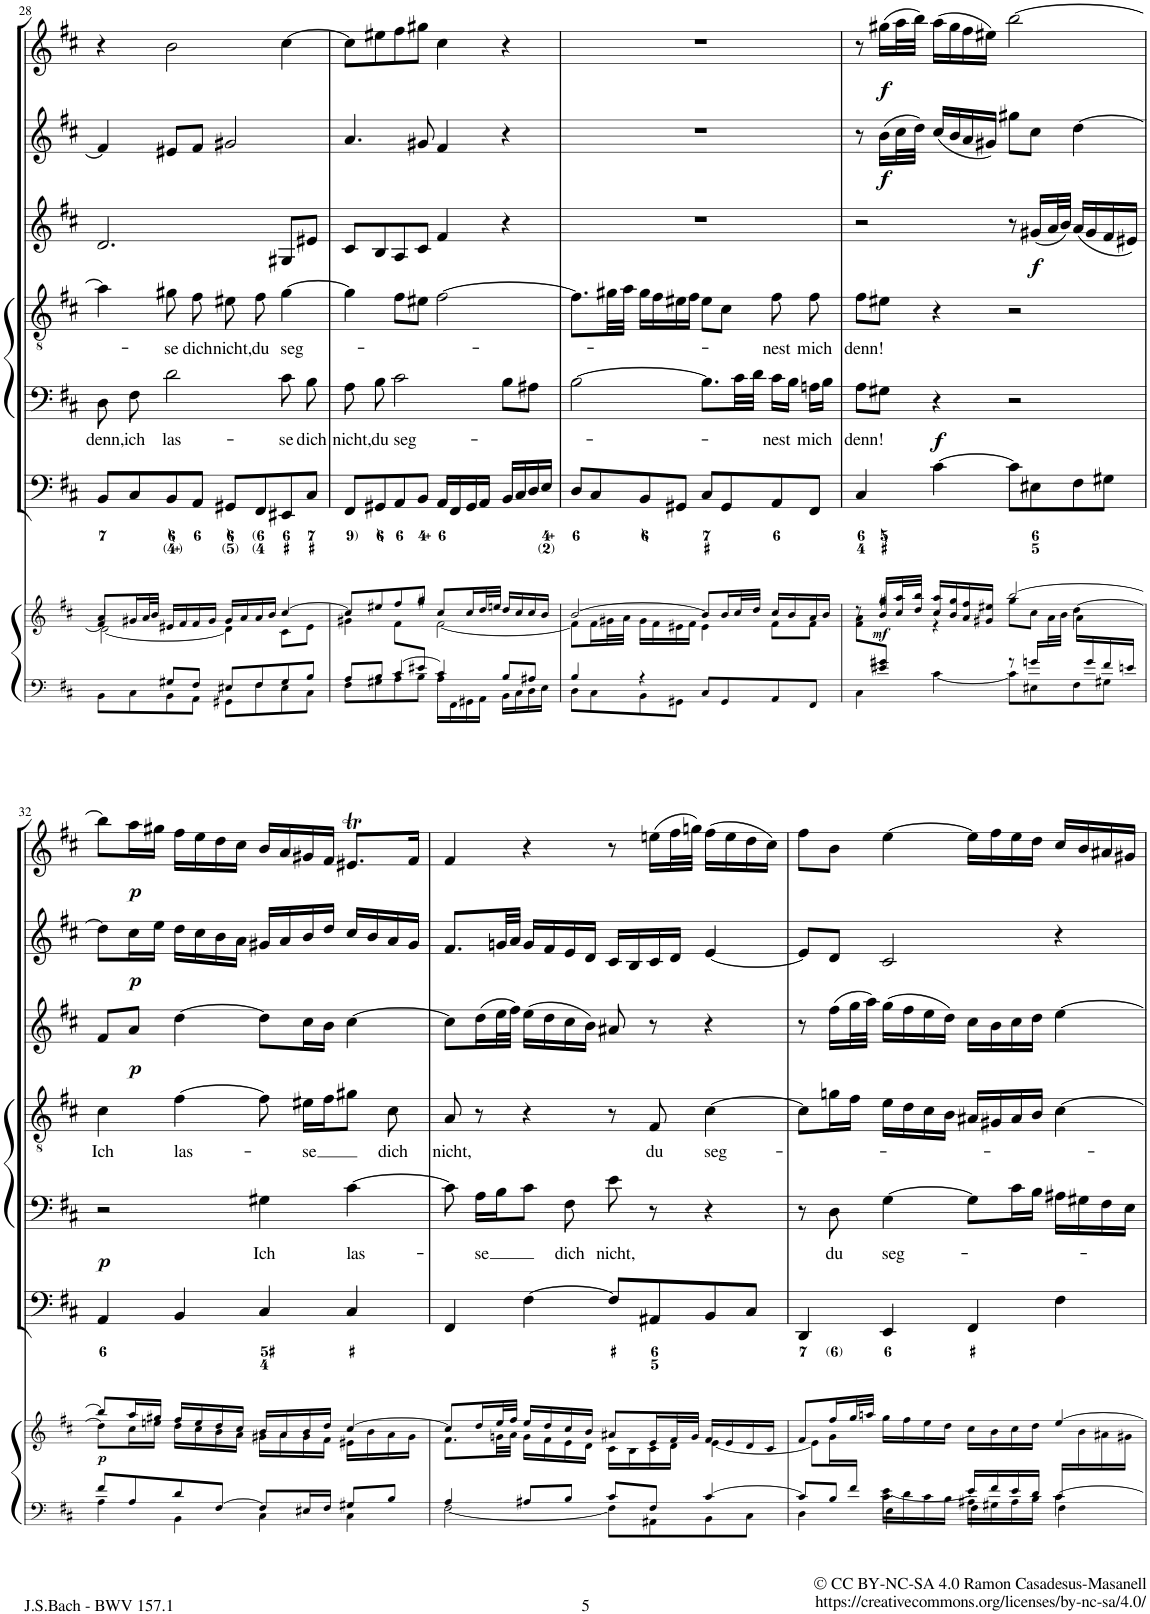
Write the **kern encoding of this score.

**kern	**kern	**dynam	**kern	**dynam	**kern	**text	**kern	**text	**kern	**dynam	**kern	**dynam	**kern	**dynam
*part7	*part7	*part7	*part6	*part6	*part5	*part5	*part4	*part4	*part3	*part3	*part2	*part2	*part1	*part1
*staff8	*staff7	*staff7/8	*staff6	*staff6	*staff5	*staff5	*staff4	*staff4	*staff3	*staff3	*staff2	*staff2	*staff1	*staff1
*I"Piano reduction	*	*	*I"Continuo	*	*I"Basso	*	*I"Tenore	*	*I"Violino (Solo)	*	*I"Oboe	*	*I"Flauto Traverso	*
*I'Pno	*	*	*	*	*	*	*	*	*I'Vln	*	*I'Ob	*	*I'Fl	*
!!LO:PB:g=z
*clefF4	*clefG2	*	*clefF4	*	*clefF4	*	*clefGv2	*	*clefG2	*	*clefG2	*	*clefG2	*
*k[f#c#]	*k[f#c#]	*	*k[f#c#]	*	*k[f#c#]	*	*k[f#c#]	*	*k[f#c#]	*	*k[f#c#]	*	*k[f#c#]	*
*M4/4	*M4/4	*	*M4/4	*	*M4/4	*	*M4/4	*	*M4/4	*	*M4/4	*	*M4/4	*
*met(c)	*met(c)	*	*met(c)	*	*met(c)	*	*met(c)	*	*met(c)	*	*met(c)	*	*met(c)	*
=28	=28	=28	=28	=28	=28	=28	=28	=28	=28	=28	=28	=28	=28	=28
*^	*^	*	*	*	*	*	*	*	*	*	*	*	*	*
*	*	*	*^	*	*	*	*	*	*	*	*	*	*	*	*	*
!	!	!	!	!	!	!	!	!	!LO:LY:b	!	!	!	!	!	!	!	!
4ryy	8BB\L	8a/L	[2d\	4f#/]	.	8BB/L	.	8D\	denn,	4a\]	.	2.d/	.	4f#/]	.	4r	.
!	!	!	!	!	!	!	!	!	!LO:LY:b	!	!	!	!	!	!	!	!
.	8C#\	16g#X/L	.	.	.	8C#/	.	8F#\	ich	.	.	.	.	.	.	.	.
.	.	32a/L	.	.	.	.	.	.	.	.	.	.	.	.	.	.	.
.	.	32b/JJJ	.	.	.	.	.	.	.	.	.	.	.	.	.	.	.
!	!	!	!	!	!	!	!	!	!LO:LY:b	!	!LO:LY:b	!	!	!	!	!	!
8G#X/L	8BB\	16e#X/LL	.	2.ryy	.	8BB/	.	2d\	las-	8g#X\	-se	.	.	8e#X/L	.	2b\	.
.	.	16f#/	.	.	.	.	.	.	.	.	.	.	.	.	.	.	.
!	!	!	!	!	!	!	!	!	!	!	!LO:LY:b	!	!	!	!	!	!
8F#/J	8AA\J	16f#/	.	.	.	8AA/J	.	.	.	8f#\	dich	.	.	8f#/J	.	.	.
.	.	16g#/JJ	.	.	.	.	.	.	.	.	.	.	.	.	.	.	.
!	!	!	!	!	!	!	!	!	!	!	!LO:LY:b	!	!	!	!	!	!
8E#X/L	8GG#X\L	16g#/LL	4d\]	.	.	8GG#X/L	.	.	.	8e#X\	nicht,	.	.	2g#X/	.	.	.
.	.	16a/	.	.	.	.	.	.	.	.	.	.	.	.	.	.	.
!	!	!	!	!	!	!	!	!	!	!	!LO:LY:b	!	!	!	!	!	!
8F#/	8F#\	16a/	.	.	.	8FF#/	.	.	.	8f#\	du	.	.	.	.	.	.
.	.	16b/JJ	.	.	.	.	.	.	.	.	.	.	.	.	.	.	.
!	!	!	!	!	!	!	!	!	!LO:LY:b	!	!LO:LY:b	!	!	!	!	!	!
8G#/	8E#\	[4cc#/	8c#\L	.	.	8EE#X/	.	8c#\	-se	[4g#\	seg-	8G#X/L	.	.	.	[4cc#\	.
!	!	!	!	!	!	!	!	!	!LO:LY:b	!	!	!	!	!	!	!	!
8B/J	8C#\J	.	8e#\J	.	.	8C#/J	.	8B\	dich	.	.	8e#X/J	.	.	.	.	.
*	*	*	*v	*v	*	*	*	*	*	*	*	*	*	*	*	*	*
=29	=29	=29	=29	=29	=29	=29	=29	=29	=29	=29	=29	=29	=29	=29	=29	=29
*	*^	*	*	*	*	*	*	*	*	*	*	*	*	*	*	*
!	!	!	!	!	!	!	!	!	!LO:LY:b	!	!	!	!	!	!	!	!
4.ryy	8A/L	8F#\L	8cc#/L]	4g#X\	.	8FF#/L	.	8A\	nicht,	4g#\]	.	8c#/L	.	4.a/	.	8cc#\L]	.
!	!	!	!	!	!	!	!	!	!LO:LY:b	!	!	!	!	!	!	!	!
.	8B/J	8G#X\	8ee#X/	.	.	8GG#X/	.	8B\	du	.	.	8B/	.	.	.	8ee#X\	.
!	!	!	!	!	!	!	!	!	!LO:LY:b	!	!	!	!	!	!	!	!
.	[4c#/	8A\	8ff#/	8f#\L	.	8AA/	.	2c#\	seg-	8f#\L	.	8A/	.	.	.	8ff#\	.
8e#X/J	.	8B\J	8gg#X/J	8ryy	.	8BB/J	.	.	.	8e#X\J	.	8c#/J	.	8g#X/	.	8gg#X\J	.
2ryy	4c#/]	16A\LL	8cc#/L	[2f#\	.	16AA/LL	.	.	.	[2f#\	.	4f#/	.	4f#/	.	4cc#\	.
.	.	16FF#\	.	.	.	16FF#/	.	.	.	.	.	.	.	.	.	.	.
.	.	16GG#X\	16cc#/L	.	.	16GG#/	.	.	.	.	.	.	.	.	.	.	.
.	.	16AA\JJ	32dd/L	.	.	16AA/JJ	.	.	.	.	.	.	.	.	.	.	.
.	.	.	32een/JJJ	.	.	.	.	.	.	.	.	.	.	.	.	.	.
.	8B/L	16BB\LL	16dd/LL	.	.	16BB/LL	.	8B\L	.	.	.	4r	.	4r	.	4r	.
.	.	16C#\	16cc#/	.	.	16C#/	.	.	.	.	.	.	.	.	.	.	.
.	8A#X/J	16D\	16cc#/	.	.	16D/	.	8A#X\J	.	.	.	.	.	.	.	.	.
.	.	16E\JJ	16b/JJ	.	.	16E/JJ	.	.	.	.	.	.	.	.	.	.	.
*	*v	*v	*	*	*	*	*	*	*	*	*	*	*	*	*	*	*
=30	=30	=30	=30	=30	=30	=30	=30	=30	=30	=30	=30	=30	=30	=30	=30	=30
4B/	8D\L	[2b/	8f#\L]	.	8D/L	.	[2B\	.	8.f#\L]	.	1r	.	1r	.	1r	.
.	8C#\	.	16f#\L	.	8C#/	.	.	.	.	.	.	.	.	.	.	.
.	.	.	32g#X\L	.	.	.	.	.	32g#X\LL	.	.	.	.	.	.	.
.	.	.	32a\JJJ	.	.	.	.	.	32a\JJJ	.	.	.	.	.	.	.
4r	8BB\	.	16g#\LL	.	8BB/	.	.	.	16g#\LL	.	.	.	.	.	.	.
.	.	.	16f#\	.	.	.	.	.	16f#\	.	.	.	.	.	.	.
.	8GG#X\J	.	16e#X\	.	8GG#X/J	.	.	.	16e#X\	.	.	.	.	.	.	.
.	.	.	16f#\JJ	.	.	.	.	.	16f#\JJ	.	.	.	.	.	.	.
8C#/L	2ryy	8b/L]	4e#\	.	8C#/L	.	8.B\L]	.	8e#\L	.	.	.	.	.	.	.
8GG#/	.	16b/L	.	.	8GG#/	.	.	.	8c#\J	.	.	.	.	.	.	.
.	.	32cc#/L	.	.	.	.	32c#\LL	.	.	.	.	.	.	.	.	.
.	.	32dd/JJJ	.	.	.	.	32d\JJJ	.	.	.	.	.	.	.	.	.
!	!	!	!	!	!	!	!	!LO:LY:b	!	!LO:LY:b	!	!	!	!	!	!
8AA/	.	16cc#/LL	8f#\L	.	8AA/	.	16c#\LL	-nest	8f#\	-nest	.	.	.	.	.	.
.	.	16b/	.	.	.	.	16B\JJ	.	.	.	.	.	.	.	.	.
!	!	!	!	!	!	!	!	!LO:LY:b	!	!LO:LY:b	!	!	!	!	!	!
8FF#/J	.	16a/	8f#\J	.	8FF#/J	.	16An\LL	mich	8f#\	mich	.	.	.	.	.	.
.	.	16b/JJ	.	.	.	.	16B\JJ	.	.	.	.	.	.	.	.	.
=31	=31	=31	=31	=31	=31	=31	=31	=31	=31	=31	=31	=31	=31	=31	=31	=31
*	*^	*	*^	*	*	*	*	*	*	*	*	*	*	*	*	*
!	!	!	!	!	!	!	!	!	!	!LO:LY:b	!	!LO:LY:b	!	!	!	!	!	!
8ryy	2ryy	4C#\	8r	8f#\ 8a\L	8.ryy	.	4C#/	.	8A\L	denn!	8f#\L	denn!	2r	.	8r	.	8r	.
!	!	!	!	!	!	!LO:DY:b	!	!	!	!	!	!	!	!	!	!LO:DY:b	!	!LO:DY:b
8e#X/ 8g#X/J	.	.	16b/ 16gg#X/LL	8ryy	.	mf	.	.	8G#X\J	.	8e#X\J	.	.	.	(16b\LL	f	(16gg#X\LL	f
*	*	*	*	*v	*v	*	*	*	*	*	*	*	*	*	*	*	*	*
.	.	.	32cc#/ 32aa/L	.	.	.	.	.	.	.	.	.	.	32cc#\L	.	32aa\L	.
.	.	.	32dd/ 32bb/JJJ	.	.	.	.	.	.	.	.	.	.	32dd\JJJ)	.	32bb\JJJ)	.
!	!	!	!	!	!	!	!LO:DY:a	!	!	!	!	!	!	!	!	!	!
2.ryy	.	[4c#\	16cc#/ 16aa/LL	4r	.	[4c#\	f	4r	.	4r	.	.	.	(16cc#/LL	.	(16aa\LL	.
.	.	.	16b/ 16gg#/	.	.	.	.	.	.	.	.	.	.	16b/	.	16gg#\	.
.	.	.	16a/ 16ff#/	.	.	.	.	.	.	.	.	.	.	16a/	.	16ff#\	.
.	.	.	16g#X/ 16ee#X/JJ	.	.	.	.	.	.	.	.	.	.	16g#X/JJ)	.	16ee#X\JJ)	.
.	8r	8c#\L]	[2bb/	8gg#\L	.	8c#\L]	.	2r	.	2r	.	8r	.	8gg#X\L	.	[2bb\	.
!	!	!	!	!	!	!	!	!	!	!	!	!	!LO:DY:b	!	!	!	!
.	16gn/LL	8E#X\	.	8cc#\J	.	8E#X\	.	.	.	.	.	(16g#X/LL	f	8cc#\J	.	.	.
*	*	*	*	*^	*	*	*	*	*	*	*	*	*	*	*	*	*
.	8ryy	.	.	.	32a\L	.	.	.	.	.	.	.	32a/L	.	.	.	.	.
.	.	.	.	.	32b\JJJ	.	.	.	.	.	.	.	32b/JJJ)	.	.	.	.	.
.	.	8F#\	.	[>4dd\	16a\LL	.	8F#\	.	.	.	.	.	(16a/LL	.	[4dd\	.	.	.
.	16g/	.	.	.	8.ryy	.	.	.	.	.	.	.	16g#/	.	.	.	.	.
.	16f#/	8G#X\J	.	.	.	.	8G#X\J	.	.	.	.	.	16f#/	.	.	.	.	.
.	16en/JJ	.	.	.	.	.	.	.	.	.	.	.	16e#X/JJ)	.	.	.	.	.
*	*v	*v	*	*	*	*	*	*	*	*	*	*	*	*	*	*	*	*
*	*	*	*v	*v	*	*	*	*	*	*	*	*	*	*	*	*	*
!!LO:LB:g=z
=32	=32	=32	=32	=32	=32	=32	=32	=32	=32	=32	=32	=32	=32	=32	=32	=32
!	!	!	!	!LO:DY:b	!	!LO:DY:a	!	!	!	!LO:LY:b	!	!	!	!	!	!
8f#/L	4A\	8bb/L]	8dd\L]	p	4AA/	p	2r	.	4c#\	Ich	8f#/L	.	8dd\L]	.	8bb\L]	.
!	!	!	!	!	!	!	!	!	!	!	!	!LO:DY:b	!	!LO:DY:b	!	!LO:DY:b
8A/	.	16aa/L	16cc#\L	.	.	.	.	.	.	.	8a/J	p	16cc#\L	p	16aa\L	p
.	.	16gg#X/JJ	16een\JJ	.	.	.	.	.	.	.	.	.	16ee\JJ	.	16gg#X\JJ	.
!	!	!	!	!	!	!	!	!	!	!LO:LY:b	!	!	!	!	!	!
8d/	4BB\	16ff#/LL	16dd\LL	.	4BB/	.	.	.	[4f#\	las-	[4dd\	.	16dd\LL	.	16ff#\LL	.
.	.	16ee/	16cc#\	.	.	.	.	.	.	.	.	.	16cc#\	.	16ee\	.
[8F#/J	.	16dd/	16b\	.	.	.	.	.	.	.	.	.	16b\	.	16dd\	.
.	.	16cc#/JJ	16a\JJ	.	.	.	.	.	.	.	.	.	16a\JJ	.	16cc#\JJ	.
!	!	!	!	!	!	!	!	!LO:LY:b	!	!	!	!	!	!	!	!
8F#/L]	4C#\	16b/LL	16g#X\LL	.	4C#/	.	4G#X\	Ich	8f#\]	.	8dd\L]	.	16g#X/LL	.	16b/LL	.
.	.	16a/	16a\	.	.	.	.	.	.	.	.	.	16a/	.	16a/	.
!	!	!	!	!	!	!	!	!	!	!LO:LY:b	!	!	!	!	!	!
16E#X/L	.	16b/	16g#\	.	.	.	.	.	16e#X\LL	-se	16cc#\L	.	16b/	.	16g#X/	.
16F#/JJ	.	16dd/JJ	16f#\JJ	.	.	.	.	.	16f#\J	.	16b\JJ	.	16dd/JJ	.	16f#/JJ	.
!	!	!	!	!	!	!	!	!LO:LY:b	!	!	!	!	!	!	!	!
8G#X/L	4C#\	[4cc#/	16e#X\LL	.	4C#/	.	[4c#\	las-	8g#X\J	.	[4cc#\	.	16cc#/LL	.	8.e#Xt/L	.
.	.	.	16b\	.	.	.	.	.	.	.	.	.	16b/	.	.	.
!	!	!	!	!	!	!	!	!	!	!LO:LY:b	!	!	!	!	!	!
8B/J	.	.	16a\	.	.	.	.	.	8c#\	dich	.	.	16a/	.	.	.
.	.	.	16g#\JJ	.	.	.	.	.	.	.	.	.	16g#/JJ	.	16f#/Jk	.
=33	=33	=33	=33	=33	=33	=33	=33	=33	=33	=33	=33	=33	=33	=33	=33	=33
!	!	!	!	!	!	!	!	!	!	!LO:LY:b	!	!	!	!	!	!
4A/	[2F#\	8cc#/L]	8.f#\L	.	4FF#/	.	8c#\]	.	8A/	nicht,	8cc#\L]	.	8.f#/L	.	4f#/	.
!	!	!	!	!	!	!	!	!LO:LY:b	!	!	!	!	!	!	!	!
.	.	16dd/L	.	.	.	.	16A\LL	-se	8r	.	(16dd\L	.	.	.	.	.
.	.	32ee/L	32gn\LL	.	.	.	16B\J	.	.	.	32ee\L	.	32gn/LL	.	.	.
.	.	32ff#/JJJ	32a\JJJ	.	.	.	.	.	.	.	32ff#\JJJ)	.	32a/JJJ	.	.	.
8A#X/L	.	16ee/LL	16g\LL	.	[4F#\	.	8c#\J	.	4r	.	(16ee\LL	.	16g/LL	.	4r	.
.	.	16dd/	16f#\	.	.	.	.	.	.	.	16dd\	.	16f#/	.	.	.
!	!	!	!	!	!	!	!	!LO:LY:b	!	!	!	!	!	!	!	!
8B/J	.	16cc#/	16e\	.	.	.	8F#\	dich	.	.	16cc#\	.	16e/	.	.	.
.	.	16b/JJ	16d\JJ	.	.	.	.	.	.	.	16b\JJ)	.	16d/JJ	.	.	.
!	!	!	!	!	!	!	!	!LO:LY:b	!	!	!	!	!	!	!	!
8c#/L	8F#\L]	8a#X/L	16c#\LL	.	8F#/L]	.	8e\	nicht,	8r	.	8a#X/	.	16c#/LL	.	8r	.
.	.	.	16B\	.	.	.	.	.	.	.	.	.	16B/	.	.	.
!	!	!	!	!	!	!	!	!	!	!LO:LY:b	!	!	!	!	!	!
8F#/J	8AA#X\	16e/L	16c#\	.	8AA#X/	.	8r	.	8F#/	du	8r	.	16c#/	.	(16een\LL	.
.	.	32f#/L	16d\JJ	.	.	.	.	.	.	.	.	.	16d/JJ	.	32ff#\L	.
.	.	32g/JJJ	.	.	.	.	.	.	.	.	.	.	.	.	32ggn\JJJ)	.
!	!	!	!	!	!	!	!	!	!	!LO:LY:b	!	!	!	!	!	!
[4c#/	8BB\	16f#/LL	[4e\	.	8BB/	.	4r	.	[4c#\	seg-	4r	.	[4e/	.	(16ff#\LL	.
.	.	16e/	.	.	.	.	.	.	.	.	.	.	.	.	16ee\	.
.	8C#\J	16d/	.	.	8C#/J	.	.	.	.	.	.	.	.	.	16dd\	.
.	.	16c#/JJ	.	.	.	.	.	.	.	.	.	.	.	.	16cc#\JJ)	.
=34	=34	=34	=34	=34	=34	=34	=34	=34	=34	=34	=34	=34	=34	=34	=34	=34
*	*^	*	*	*	*	*	*	*	*	*	*	*	*	*	*	*
8.ryy	8c#/L]	4D\	8f#/L	8e\L]	.	4DD/	.	8r	.	8c#\L]	.	8r	.	8e/L]	.	8ff#\L	.
!	!	!	!	!	!	!	!	!	!LO:LY:b	!	!	!	!	!	!	!	!
.	8B/J	.	16ff#/L	16g\L	.	.	.	8D\	du	16gn\L	.	(16ff#\LL	.	8d/J	.	8b\J	.
16f#/JJ	.	.	32gg/L	8ryy	.	.	.	.	.	16f#\JJ	.	32gg\L	.	.	.	.	.
.	.	.	32aan/JJJ	.	.	.	.	.	.	.	.	32aa\JJJ)	.	.	.	.	.
!	!	!	!	!	!	!	!	!	!LO:LY:b	!	!	!	!	!	!	!	!
[4e\	16c#\LL	4E\	16gg\LL	.	.	4EE/	.	[4G\	seg-	16e\LL	.	(16gg\LL	.	2c#/	.	[4ee\	.
*	*	*	*v	*v	*	*	*	*	*	*	*	*	*	*	*	*	*
.	16d\	.	16ff#\	.	.	.	.	.	16d\	.	16ff#\	.	.	.	.	.
.	16c#\	.	16ee\	.	.	.	.	.	16c#\	.	16ee\	.	.	.	.	.
.	16B\JJ	.	16dd\JJ	.	.	.	.	.	16B\JJ	.	16dd\JJ)	.	.	.	.	.
16e/LL]	16A#X\LL	4F#\	16cc#\LL	.	4FF#/	.	8G\L]	.	16A#X/LL	.	16cc#\LL	.	.	.	16ee\LL]	.
16f#/	16G#X\	.	16b\	.	.	.	.	.	16G#X/	.	16b\	.	.	.	16ff#\	.
16e/	16A#\	.	16cc#\	.	.	.	16c#\L	.	16A#/	.	16cc#\	.	.	.	16ee\	.
16d/JJ	16B\JJ	.	16dd\JJ	.	.	.	16B\JJ	.	16B/JJ	.	16dd\JJ	.	.	.	16dd\JJ	.
16c#/LL	[>4c#\	4F#\	[4ee/	.	4F#\	.	16A#X\LL	.	[4c#\	.	[4ee\	.	4r	.	16cc#/LL	.
*	*	*	*^	*	*	*	*	*	*	*	*	*	*	*	*	*
8.ryy	.	.	.	16b\	.	.	.	16G#X\	.	.	.	.	.	.	.	16b/	.
.	.	.	.	16a#X\	.	.	.	16F#\	.	.	.	.	.	.	.	16a#X/	.
.	.	.	.	16g#X\JJ	.	.	.	16E\JJ	.	.	.	.	.	.	.	16g#X/JJ	.
*v	*v	*v	*	*	*	*	*	*	*	*	*	*	*	*	*	*	*
*	*v	*v	*	*	*	*	*	*	*	*	*	*	*	*	*
=	=	=	=	=	=	=	=	=	=	=	=	=	=	=
*-	*-	*-	*-	*-	*-	*-	*-	*-	*-	*-	*-	*-	*-	*-
